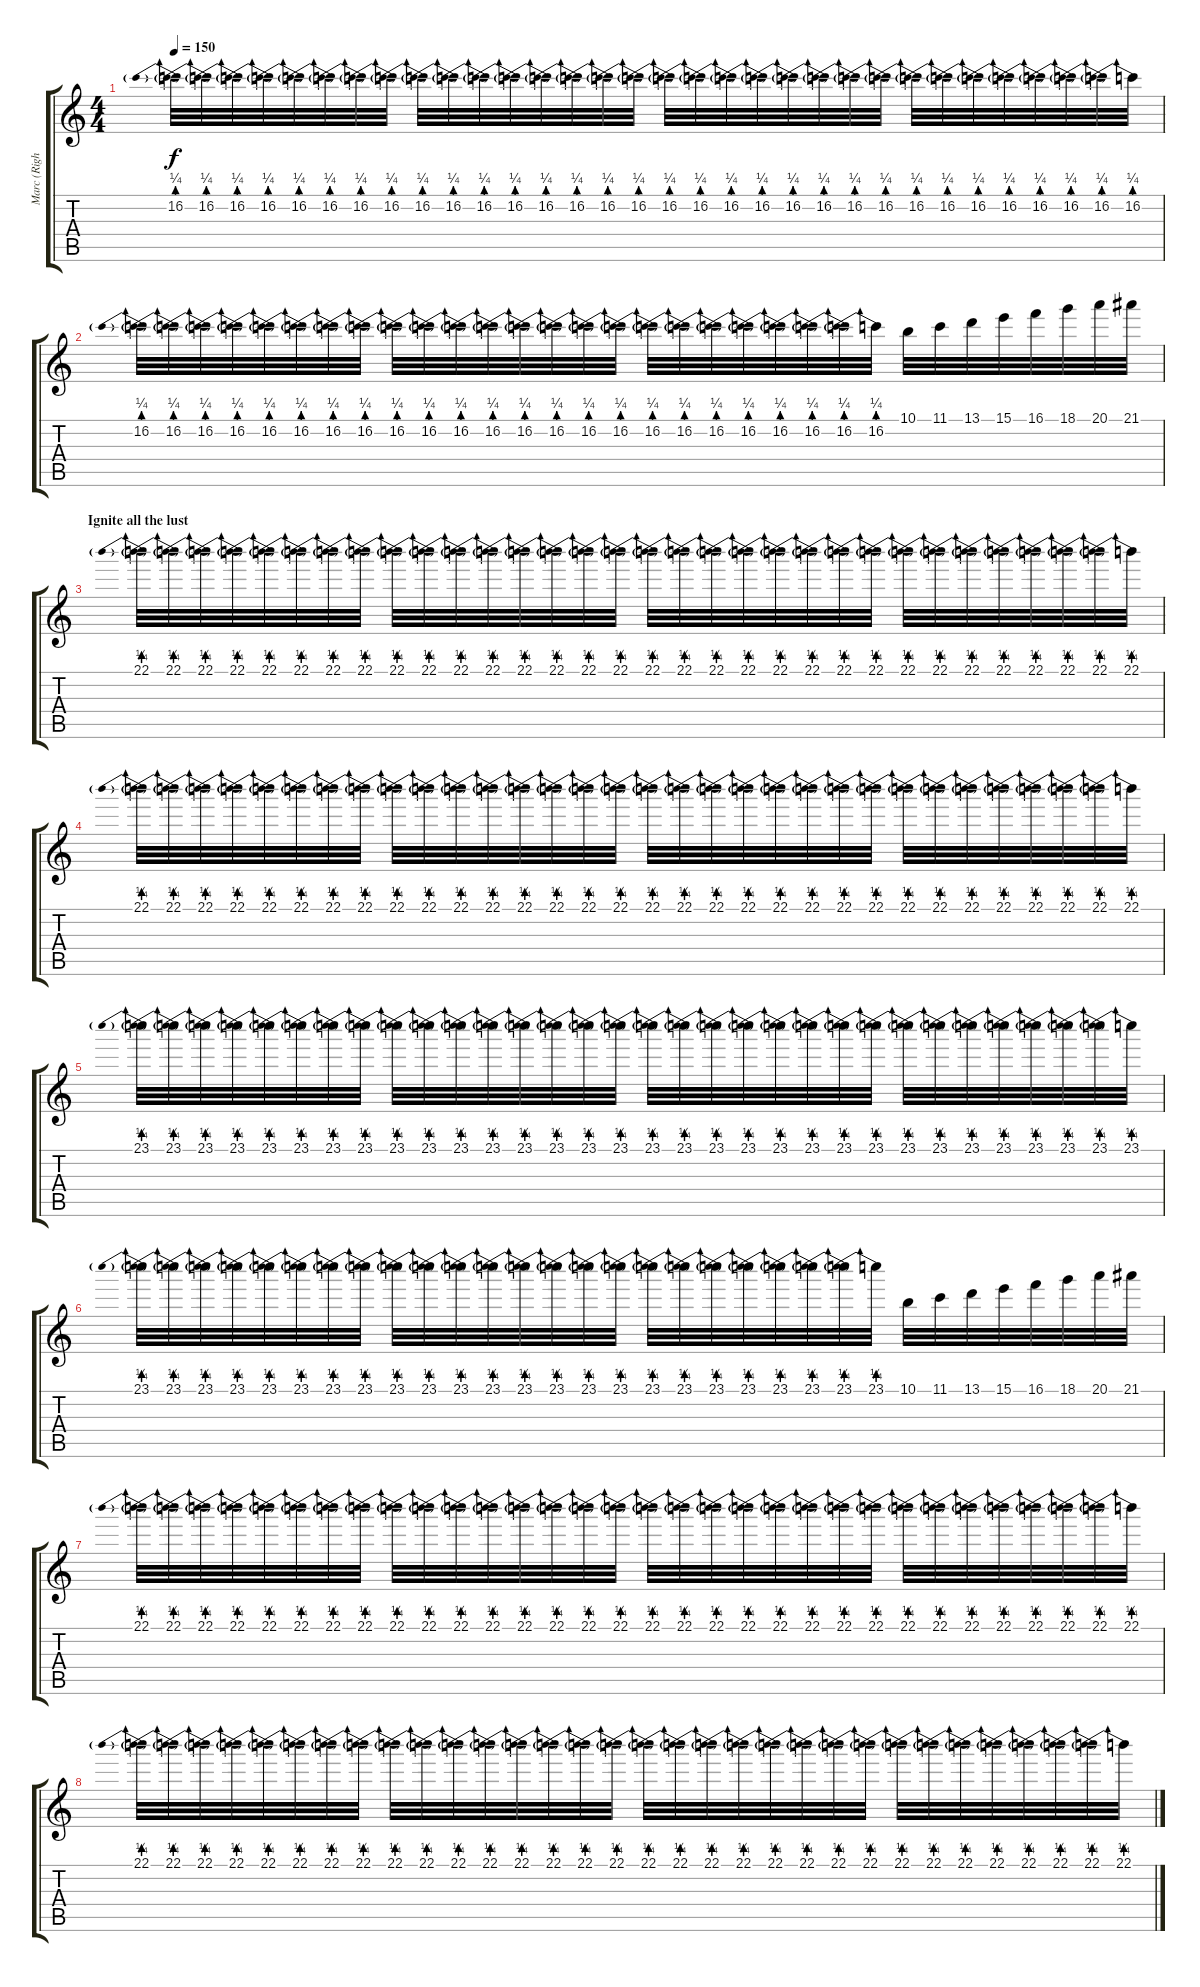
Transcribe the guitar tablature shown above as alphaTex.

\track ("Marc (Right)" "Marc (Righ") {instrument distortionguitar}
\staff {score tabs}
\tuning (Db4 Ab3 E3 B2 Gb2 B1) {hide}
\ts (4 4)
\tempo 150
\clef g2
\ks c
16.2{be (prebend 0 1 60 1)}.32{dy f} 16.2{be (prebend 0 1 60 1)}.32 16.2{be (prebend 0 1 60 1)}.32 16.2{be (prebend 0 1 60 1)}.32 16.2{be (prebend 0 1 60 1)}.32 16.2{be (prebend 0 1 60 1)}.32 16.2{be (prebend 0 1 60 1)}.32 16.2{be (prebend 0 1 60 1)}.32 16.2{be (prebend 0 1 60 1)}.32 16.2{be (prebend 0 1 60 1)}.32 16.2{be (prebend 0 1 60 1)}.32 16.2{be (prebend 0 1 60 1)}.32 16.2{be (prebend 0 1 60 1)}.32 16.2{be (prebend 0 1 60 1)}.32 16.2{be (prebend 0 1 60 1)}.32 16.2{be (prebend 0 1 60 1)}.32 16.2{be (prebend 0 1 60 1)}.32 16.2{be (prebend 0 1 60 1)}.32 16.2{be (prebend 0 1 60 1)}.32 16.2{be (prebend 0 1 60 1)}.32 16.2{be (prebend 0 1 60 1)}.32 16.2{be (prebend 0 1 60 1)}.32 16.2{be (prebend 0 1 60 1)}.32 16.2{be (prebend 0 1 60 1)}.32 16.2{be (prebend 0 1 60 1)}.32 16.2{be (prebend 0 1 60 1)}.32 16.2{be (prebend 0 1 60 1)}.32 16.2{be (prebend 0 1 60 1)}.32 16.2{be (prebend 0 1 60 1)}.32 16.2{be (prebend 0 1 60 1)}.32 16.2{be (prebend 0 1 60 1)}.32 16.2{be (prebend 0 1 60 1)}.32 |
16.2{be (prebend 0 1 60 1)}.32 16.2{be (prebend 0 1 60 1)}.32 16.2{be (prebend 0 1 60 1)}.32 16.2{be (prebend 0 1 60 1)}.32 16.2{be (prebend 0 1 60 1)}.32 16.2{be (prebend 0 1 60 1)}.32 16.2{be (prebend 0 1 60 1)}.32 16.2{be (prebend 0 1 60 1)}.32 16.2{be (prebend 0 1 60 1)}.32 16.2{be (prebend 0 1 60 1)}.32 16.2{be (prebend 0 1 60 1)}.32 16.2{be (prebend 0 1 60 1)}.32 16.2{be (prebend 0 1 60 1)}.32 16.2{be (prebend 0 1 60 1)}.32 16.2{be (prebend 0 1 60 1)}.32 16.2{be (prebend 0 1 60 1)}.32 16.2{be (prebend 0 1 60 1)}.32 16.2{be (prebend 0 1 60 1)}.32 16.2{be (prebend 0 1 60 1)}.32 16.2{be (prebend 0 1 60 1)}.32 16.2{be (prebend 0 1 60 1)}.32 16.2{be (prebend 0 1 60 1)}.32 16.2{be (prebend 0 1 60 1)}.32 16.2{be (prebend 0 1 60 1)}.32 10.1.32 11.1.32 13.1.32 15.1.32 16.1.32 18.1.32 20.1.32 21.1.32 |
\section ("" "Ignite all the lust")
22.1{be (prebend 0 1 60 1)}.32 22.1{be (prebend 0 1 60 1)}.32 22.1{be (prebend 0 1 60 1)}.32 22.1{be (prebend 0 1 60 1)}.32 22.1{be (prebend 0 1 60 1)}.32 22.1{be (prebend 0 1 60 1)}.32 22.1{be (prebend 0 1 60 1)}.32 22.1{be (prebend 0 1 60 1)}.32 22.1{be (prebend 0 1 60 1)}.32 22.1{be (prebend 0 1 60 1)}.32 22.1{be (prebend 0 1 60 1)}.32 22.1{be (prebend 0 1 60 1)}.32 22.1{be (prebend 0 1 60 1)}.32 22.1{be (prebend 0 1 60 1)}.32 22.1{be (prebend 0 1 60 1)}.32 22.1{be (prebend 0 1 60 1)}.32 22.1{be (prebend 0 1 60 1)}.32 22.1{be (prebend 0 1 60 1)}.32 22.1{be (prebend 0 1 60 1)}.32 22.1{be (prebend 0 1 60 1)}.32 22.1{be (prebend 0 1 60 1)}.32 22.1{be (prebend 0 1 60 1)}.32 22.1{be (prebend 0 1 60 1)}.32 22.1{be (prebend 0 1 60 1)}.32 22.1{be (prebend 0 1 60 1)}.32 22.1{be (prebend 0 1 60 1)}.32 22.1{be (prebend 0 1 60 1)}.32 22.1{be (prebend 0 1 60 1)}.32 22.1{be (prebend 0 1 60 1)}.32 22.1{be (prebend 0 1 60 1)}.32 22.1{be (prebend 0 1 60 1)}.32 22.1{be (prebend 0 1 60 1)}.32 |
22.1{be (prebend 0 1 60 1)}.32 22.1{be (prebend 0 1 60 1)}.32 22.1{be (prebend 0 1 60 1)}.32 22.1{be (prebend 0 1 60 1)}.32 22.1{be (prebend 0 1 60 1)}.32 22.1{be (prebend 0 1 60 1)}.32 22.1{be (prebend 0 1 60 1)}.32 22.1{be (prebend 0 1 60 1)}.32 22.1{be (prebend 0 1 60 1)}.32 22.1{be (prebend 0 1 60 1)}.32 22.1{be (prebend 0 1 60 1)}.32 22.1{be (prebend 0 1 60 1)}.32 22.1{be (prebend 0 1 60 1)}.32 22.1{be (prebend 0 1 60 1)}.32 22.1{be (prebend 0 1 60 1)}.32 22.1{be (prebend 0 1 60 1)}.32 22.1{be (prebend 0 1 60 1)}.32 22.1{be (prebend 0 1 60 1)}.32 22.1{be (prebend 0 1 60 1)}.32 22.1{be (prebend 0 1 60 1)}.32 22.1{be (prebend 0 1 60 1)}.32 22.1{be (prebend 0 1 60 1)}.32 22.1{be (prebend 0 1 60 1)}.32 22.1{be (prebend 0 1 60 1)}.32 22.1{be (prebend 0 1 60 1)}.32 22.1{be (prebend 0 1 60 1)}.32 22.1{be (prebend 0 1 60 1)}.32 22.1{be (prebend 0 1 60 1)}.32 22.1{be (prebend 0 1 60 1)}.32 22.1{be (prebend 0 1 60 1)}.32 22.1{be (prebend 0 1 60 1)}.32 22.1{be (prebend 0 1 60 1)}.32 |
23.1{be (prebend 0 1 60 1)}.32 23.1{be (prebend 0 1 60 1)}.32 23.1{be (prebend 0 1 60 1)}.32 23.1{be (prebend 0 1 60 1)}.32 23.1{be (prebend 0 1 60 1)}.32 23.1{be (prebend 0 1 60 1)}.32 23.1{be (prebend 0 1 60 1)}.32 23.1{be (prebend 0 1 60 1)}.32 23.1{be (prebend 0 1 60 1)}.32 23.1{be (prebend 0 1 60 1)}.32 23.1{be (prebend 0 1 60 1)}.32 23.1{be (prebend 0 1 60 1)}.32 23.1{be (prebend 0 1 60 1)}.32 23.1{be (prebend 0 1 60 1)}.32 23.1{be (prebend 0 1 60 1)}.32 23.1{be (prebend 0 1 60 1)}.32 23.1{be (prebend 0 1 60 1)}.32 23.1{be (prebend 0 1 60 1)}.32 23.1{be (prebend 0 1 60 1)}.32 23.1{be (prebend 0 1 60 1)}.32 23.1{be (prebend 0 1 60 1)}.32 23.1{be (prebend 0 1 60 1)}.32 23.1{be (prebend 0 1 60 1)}.32 23.1{be (prebend 0 1 60 1)}.32 23.1{be (prebend 0 1 60 1)}.32 23.1{be (prebend 0 1 60 1)}.32 23.1{be (prebend 0 1 60 1)}.32 23.1{be (prebend 0 1 60 1)}.32 23.1{be (prebend 0 1 60 1)}.32 23.1{be (prebend 0 1 60 1)}.32 23.1{be (prebend 0 1 60 1)}.32 23.1{be (prebend 0 1 60 1)}.32 |
23.1{be (prebend 0 1 60 1)}.32 23.1{be (prebend 0 1 60 1)}.32 23.1{be (prebend 0 1 60 1)}.32 23.1{be (prebend 0 1 60 1)}.32 23.1{be (prebend 0 1 60 1)}.32 23.1{be (prebend 0 1 60 1)}.32 23.1{be (prebend 0 1 60 1)}.32 23.1{be (prebend 0 1 60 1)}.32 23.1{be (prebend 0 1 60 1)}.32 23.1{be (prebend 0 1 60 1)}.32 23.1{be (prebend 0 1 60 1)}.32 23.1{be (prebend 0 1 60 1)}.32 23.1{be (prebend 0 1 60 1)}.32 23.1{be (prebend 0 1 60 1)}.32 23.1{be (prebend 0 1 60 1)}.32 23.1{be (prebend 0 1 60 1)}.32 23.1{be (prebend 0 1 60 1)}.32 23.1{be (prebend 0 1 60 1)}.32 23.1{be (prebend 0 1 60 1)}.32 23.1{be (prebend 0 1 60 1)}.32 23.1{be (prebend 0 1 60 1)}.32 23.1{be (prebend 0 1 60 1)}.32 23.1{be (prebend 0 1 60 1)}.32 23.1{be (prebend 0 1 60 1)}.32 10.1.32 11.1.32 13.1.32 15.1.32 16.1.32 18.1.32 20.1.32 21.1.32 |
22.1{be (prebend 0 1 60 1)}.32 22.1{be (prebend 0 1 60 1)}.32 22.1{be (prebend 0 1 60 1)}.32 22.1{be (prebend 0 1 60 1)}.32 22.1{be (prebend 0 1 60 1)}.32 22.1{be (prebend 0 1 60 1)}.32 22.1{be (prebend 0 1 60 1)}.32 22.1{be (prebend 0 1 60 1)}.32 22.1{be (prebend 0 1 60 1)}.32 22.1{be (prebend 0 1 60 1)}.32 22.1{be (prebend 0 1 60 1)}.32 22.1{be (prebend 0 1 60 1)}.32 22.1{be (prebend 0 1 60 1)}.32 22.1{be (prebend 0 1 60 1)}.32 22.1{be (prebend 0 1 60 1)}.32 22.1{be (prebend 0 1 60 1)}.32 22.1{be (prebend 0 1 60 1)}.32 22.1{be (prebend 0 1 60 1)}.32 22.1{be (prebend 0 1 60 1)}.32 22.1{be (prebend 0 1 60 1)}.32 22.1{be (prebend 0 1 60 1)}.32 22.1{be (prebend 0 1 60 1)}.32 22.1{be (prebend 0 1 60 1)}.32 22.1{be (prebend 0 1 60 1)}.32 22.1{be (prebend 0 1 60 1)}.32 22.1{be (prebend 0 1 60 1)}.32 22.1{be (prebend 0 1 60 1)}.32 22.1{be (prebend 0 1 60 1)}.32 22.1{be (prebend 0 1 60 1)}.32 22.1{be (prebend 0 1 60 1)}.32 22.1{be (prebend 0 1 60 1)}.32 22.1{be (prebend 0 1 60 1)}.32 |
22.1{be (prebend 0 1 60 1)}.32 22.1{be (prebend 0 1 60 1)}.32 22.1{be (prebend 0 1 60 1)}.32 22.1{be (prebend 0 1 60 1)}.32 22.1{be (prebend 0 1 60 1)}.32 22.1{be (prebend 0 1 60 1)}.32 22.1{be (prebend 0 1 60 1)}.32 22.1{be (prebend 0 1 60 1)}.32 22.1{be (prebend 0 1 60 1)}.32 22.1{be (prebend 0 1 60 1)}.32 22.1{be (prebend 0 1 60 1)}.32 22.1{be (prebend 0 1 60 1)}.32 22.1{be (prebend 0 1 60 1)}.32 22.1{be (prebend 0 1 60 1)}.32 22.1{be (prebend 0 1 60 1)}.32 22.1{be (prebend 0 1 60 1)}.32 22.1{be (prebend 0 1 60 1)}.32 22.1{be (prebend 0 1 60 1)}.32 22.1{be (prebend 0 1 60 1)}.32 22.1{be (prebend 0 1 60 1)}.32 22.1{be (prebend 0 1 60 1)}.32 22.1{be (prebend 0 1 60 1)}.32 22.1{be (prebend 0 1 60 1)}.32 22.1{be (prebend 0 1 60 1)}.32 22.1{be (prebend 0 1 60 1)}.32 22.1{be (prebend 0 1 60 1)}.32 22.1{be (prebend 0 1 60 1)}.32 22.1{be (prebend 0 1 60 1)}.32 22.1{be (prebend 0 1 60 1)}.32 22.1{be (prebend 0 1 60 1)}.32 22.1{be (prebend 0 1 60 1)}.32 22.1{be (prebend 0 1 60 1)}.32
